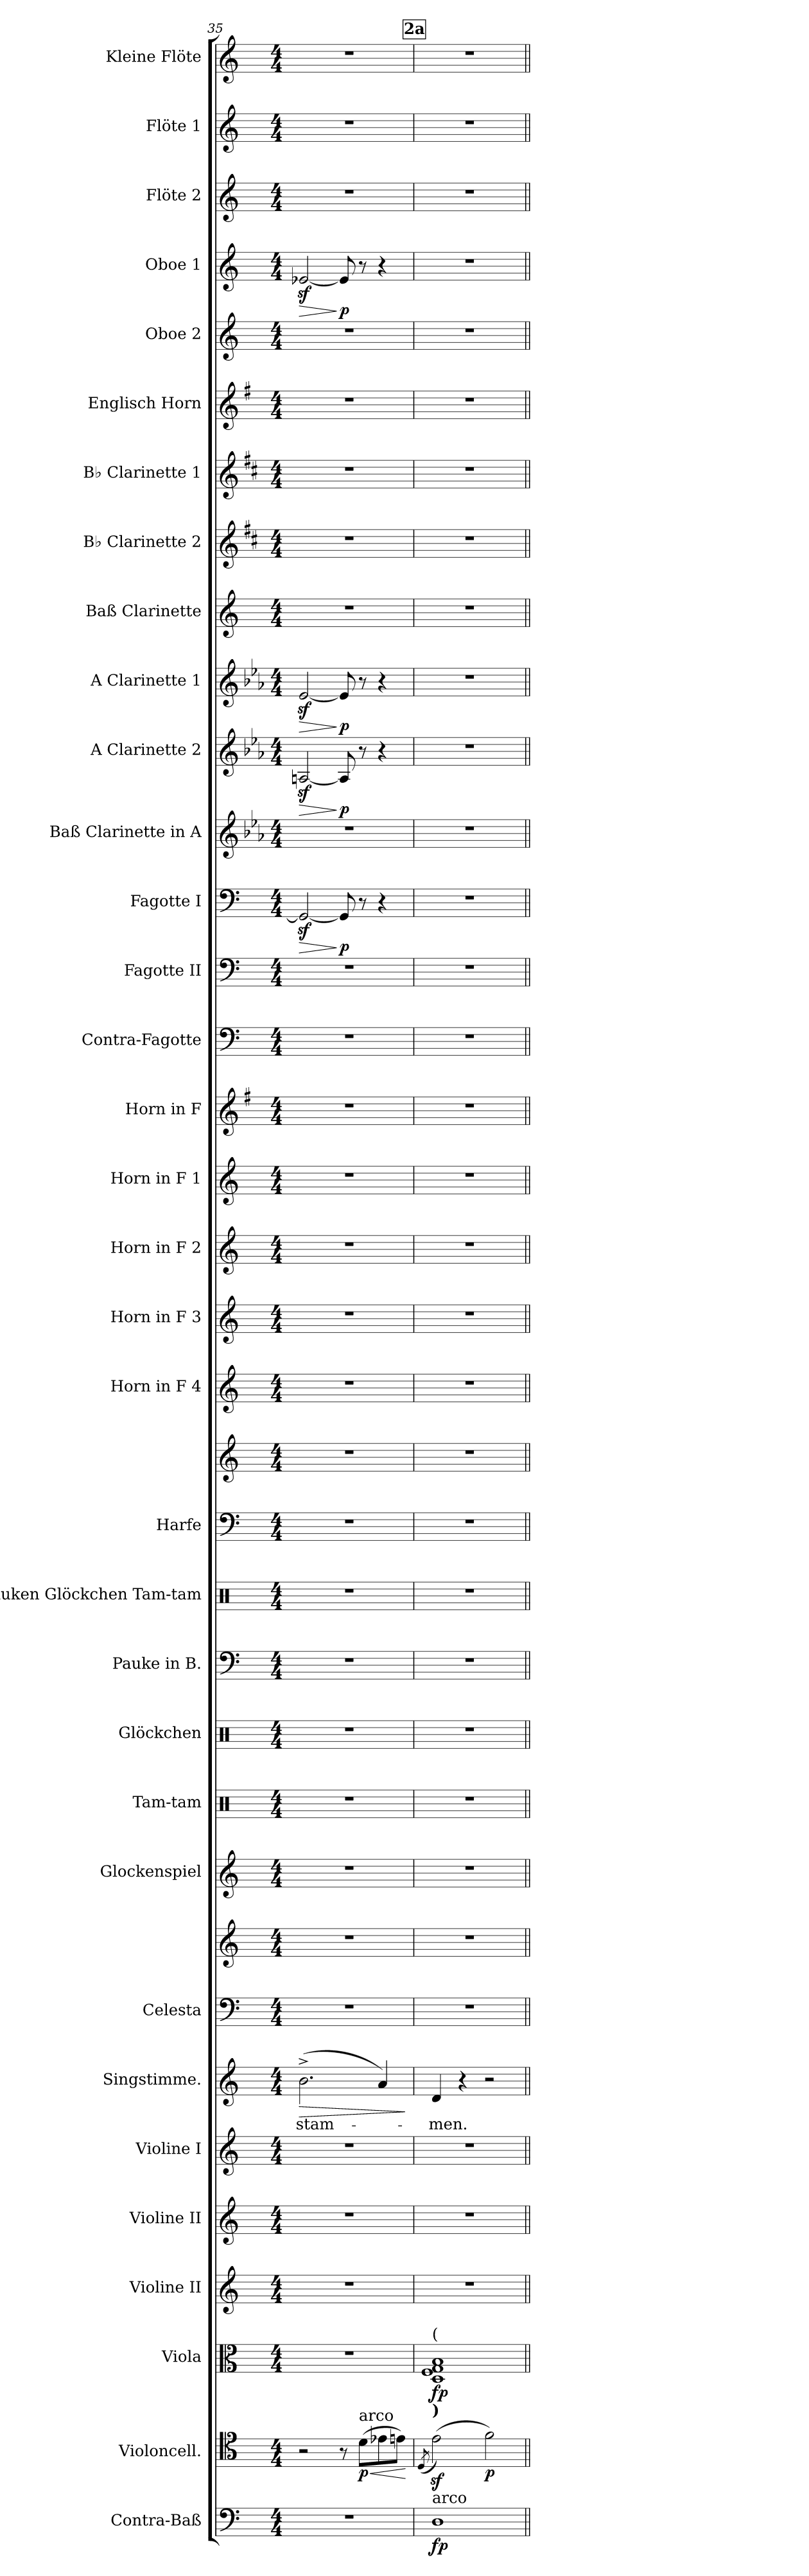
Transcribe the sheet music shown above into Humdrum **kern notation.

**kern	**dynam	**kern	**dynam	**kern	**dynam	**kern	**kern	**kern	**kern	**text	**dynam	**kern	**kern	**kern	**kern	**kern	**kern	**kern	**kern	**kern	**kern	**kern	**kern	**kern	**kern	**kern	**kern	**kern	**dynam	**kern	**kern	**dynam	**kern	**dynam	**kern	**kern	**kern	**kern	**kern	**kern	**dynam	**kern	**kern	**kern
*part34	*part34	*part33	*part33	*part32	*part32	*part31	*part30	*part29	*part28	*part28	*part28	*part27	*part27	*part26	*part25	*part24	*part23	*part22	*part21	*part21	*part20	*part19	*part18	*part17	*part16	*part15	*part14	*part13	*part13	*part12	*part11	*part11	*part10	*part10	*part9	*part8	*part7	*part6	*part5	*part4	*part4	*part3	*part2	*part1
*staff36	*staff36	*staff35	*staff35	*staff34	*staff34	*staff33	*staff32	*staff31	*staff30	*staff30	*staff30	*staff29	*staff28	*staff27	*staff26	*staff25	*staff24	*staff23	*staff22	*staff21	*staff20	*staff19	*staff18	*staff17	*staff16	*staff15	*staff14	*staff13	*staff13	*staff12	*staff11	*staff11	*staff10	*staff10	*staff9	*staff8	*staff7	*staff6	*staff5	*staff4	*staff4	*staff3	*staff2	*staff1
*I"Contra-Baß	*	*I"Violoncell.	*	*I"Viola	*	*I"Violine II	*I"Violine II	*I"Violine I	*I"Singstimme.	*	*	*I"Celesta	*	*I"Glockenspiel	*I"Tam-tam	*I"Glöckchen	*I"Pauke in B.	*I"Pauken  Glöckchen Tam-tam	*I"Harfe	*	*I"Horn in F 4	*I"Horn in F 3	*I"Horn in F 2	*I"Horn in F 1	*I"Horn in F	*I"Contra-Fagotte	*I"Fagotte II	*I"Fagotte I	*	*I"Baß Clarinette in A	*I"A Clarinette 2	*	*I"A Clarinette 1	*	*I"Baß Clarinette	*I"B♭ Clarinette 2	*I"B♭ Clarinette 1	*I"Englisch Horn	*I"Oboe 2	*I"Oboe 1	*	*I"Flöte 2	*I"Flöte 1	*I"Kleine Flöte
*I'C.-B.	*	*I'Vc.	*	*I'Vla.	*	*I'Vln. II	*I'Vln. II	*I'Vln. I	*I'Sgst.	*	*	*I'Cel.	*	*I'Glk.	*I'Tam-tam	*I'Gl.	*I'Pauke	*I'Tam-tam	*I'Hfe.	*	*I'Hn. 4	*I'Hn. 3	*I'Hn. 2	*I'Hn. 1	*	*I'C.-Fg.	*I'Fg. II	*I'Fg. I	*	*	*I'A Cl. 2	*	*I'A Cl. 1	*	*I'B. Cl.	*I'B♭ Cl. 2	*I'B♭ Cl. 1	*I'E. H.	*I'Ob. 2	*I'Ob. 1	*	*I'Fl. 2	*I'Fl. 1	*I'Kl. Fl.
*clefF4	*	*clefC4	*	*clefC3	*	*clefG2	*clefG2	*clefG2	*clefG2	*	*	*clefF4	*clefG2	*clefG2	*clefX	*clefX	*clefF4	*clefX	*clefF4	*clefG2	*clefG2	*clefG2	*clefG2	*clefG2	*clefG2	*clefF4	*clefF4	*clefF4	*	*clefG2	*clefG2	*	*clefG2	*	*clefG2	*clefG2	*clefG2	*clefG2	*clefG2	*clefG2	*	*clefG2	*clefG2	*clefG2
*ITrd7c12	*	*	*	*	*	*	*	*	*	*	*	*ITrd-7c-12	*ITrd-7c-12	*ITrd-14c-24	*	*	*	*	*	*	*ITrd4c7	*ITrd4c7	*ITrd4c7	*ITrd4c7	*ITrd4c7	*ITrd7c12	*	*	*	*ITrd2c3	*ITrd2c3	*	*ITrd2c3	*	*ITrd8c14	*ITrd1c2	*ITrd1c2	*ITrd4c7	*	*	*	*	*	*ITrd-7c-12
*k[]	*	*k[]	*	*k[]	*	*k[]	*k[]	*k[]	*k[]	*	*	*k[]	*k[]	*k[]	*k[]	*k[]	*k[]	*k[]	*k[]	*k[]	*k[b-]	*k[b-]	*k[b-]	*k[b-]	*k[]	*k[]	*k[]	*k[]	*	*k[]	*k[]	*	*k[]	*	*k[]	*k[]	*k[]	*k[]	*k[]	*k[]	*	*k[]	*k[]	*k[]
*M4/4	*	*M4/4	*	*M4/4	*	*M4/4	*M4/4	*M4/4	*M4/4	*	*	*M4/4	*M4/4	*M4/4	*M4/4	*M4/4	*M4/4	*M4/4	*M4/4	*M4/4	*M4/4	*M4/4	*M4/4	*M4/4	*M4/4	*M4/4	*M4/4	*M4/4	*	*M4/4	*M4/4	*	*M4/4	*	*M4/4	*M4/4	*M4/4	*M4/4	*M4/4	*M4/4	*	*M4/4	*M4/4	*M4/4
=35	=35	=35	=35	=35	=35	=35	=35	=35	=35	=35	=35	=35	=35	=35	=35	=35	=35	=35	=35	=35	=35	=35	=35	=35	=35	=35	=35	=35	=35	=35	=35	=35	=35	=35	=35	=35	=35	=35	=35	=35	=35	=35	=35	=35
!	!	!	!	!	!	!	!	!	!	!LO:LY:b	!LO:HP:b	!	!	!	!	!	!	!	!	!	!	!	!	!	!	!	!	!	!LO:HP:b	!	!	!LO:HP:b	!	!LO:HP:b	!	!	!	!	!	!	!LO:HP:b	!	!	!
1r	.	2r	.	1r	.	1r	1r	1r	(2.b^\	stam-	>	1r	1r	1r	1r	1r	1r	1r	1r	1r	1r	1r	1r	1r	1r	1r	1r	2GGz</_	>	1r	[2F#Xz</	>	[2cz</	>	1r	1r	1r	1r	1r	[2e-Xz</	>	1r	1r	1r
!	!	!	!	!	!	!	!	!	!	!	!	!	!	!	!	!	!	!	!	!	!	!	!	!	!	!	!	!	!LO:DY:n=1:b	!	!	!LO:DY:n=1:b	!	!LO:DY:n=1:b	!	!	!	!	!	!	!LO:DY:n=1:b	!	!	!
.	.	8r	.	.	.	.	.	.	.	.	.	.	.	.	.	.	.	.	.	.	.	.	.	.	.	.	.	8GG/]	] p	.	8F#/]	] p	8c/]	] p	.	.	.	.	.	8e-/]	] p	.	.	.
!	!	!LO:TX:a:t=arco	!	!	!	!	!	!	!	!	!	!	!	!	!	!	!	!	!	!	!	!	!	!	!	!	!	!	!	!	!	!	!	!	!	!	!	!	!	!	!	!	!	!
!	!	!	!LO:HP:b	!	!	!	!	!	!	!	!	!	!	!	!	!	!	!	!	!	!	!	!	!	!	!	!	!	!	!	!	!	!	!	!	!	!	!	!	!	!	!	!	!
!	!	!	!LO:DY:n=1:b	!	!	!	!	!	!	!	!	!	!	!	!	!	!	!	!	!	!	!	!	!	!	!	!	!	!	!	!	!	!	!	!	!	!	!	!	!	!	!	!	!
.	.	(8d\L	< p	.	.	.	.	.	.	.	.	.	.	.	.	.	.	.	.	.	.	.	.	.	.	.	.	8r	.	.	8r	.	8r	.	.	.	.	.	.	8r	.	.	.	.
.	.	8e-X\	.	.	.	.	.	.	4a/)	.	.	.	.	.	.	.	.	.	.	.	.	.	.	.	.	.	.	4r	.	.	4r	.	4r	.	.	.	.	.	.	4r	.	.	.	.
.	.	8en\J)	.	.	.	.	.	.	.	.	.	.	.	.	.	.	.	.	.	.	.	.	.	.	.	.	.	.	.	.	.	.	.	.	.	.	.	.	.	.	.	.	.	.
.	.	.	[	.	.	.	.	.	.	.	]	.	.	.	.	.	.	.	.	.	.	.	.	.	.	.	.	.	.	.	.	.	.	.	.	.	.	.	.	.	.	.	.	.
!!LO:REH:place=s1:a:B:fs=14:t=2a
=36	=36	=36	=36	=36	=36	=36	=36	=36	=36	=36	=36	=36	=36	=36	=36	=36	=36	=36	=36	=36	=36	=36	=36	=36	=36	=36	=36	=36	=36	=36	=36	=36	=36	=36	=36	=36	=36	=36	=36	=36	=36	=36	=36	=36
.	.	(>8qD/	.	.	.	.	.	.	.	.	.	.	.	.	.	.	.	.	.	.	.	.	.	.	.	.	.	.	.	.	.	.	.	.	.	.	.	.	.	.	.	.	.	.
*	*	*	*	*^	*	*	*	*	*	*	*	*	*	*	*	*	*	*	*	*	*	*	*	*	*	*	*	*	*	*	*	*	*	*	*	*	*	*	*	*	*	*	*	*
!	!	!	!	!LO:TX:a:t=(	!	!	!	!	!	!	!	!	!	!	!	!	!	!	!	!	!	!	!	!	!	!	!	!	!	!	!	!	!	!	!	!	!	!	!	!	!	!	!	!	!
!	!	!	!	!LO:TX:b:B:t=)	!	!	!	!	!	!	!	!	!	!	!	!	!	!	!	!	!	!	!	!	!	!	!	!	!	!	!	!	!	!	!	!	!	!	!	!	!	!	!	!	!
!LO:TX:a:t=arco	!	!	!	!	!	!	!	!	!	!	!	!	!	!	!	!	!	!	!	!	!	!	!	!	!	!	!	!	!	!	!	!	!	!	!	!	!	!	!	!	!	!	!	!	!
!	!LO:DY:b	!	!	!	!	!LO:DY:b	!	!	!	!	!LO:LY:b	!	!	!	!	!	!	!	!	!	!	!	!	!	!	!	!	!	!	!	!	!	!	!	!	!	!	!	!	!	!	!	!	!	!
1DD	fp	(2ez<\)	.	1D 1B	1F 1G	fp	1r	1r	1r	4d/	-men.	.	1r	1r	1r	1r	1r	1r	1r	1r	1r	1r	1r	1r	1r	1r	1r	1r	1r	.	1r	1r	.	1r	.	1r	1r	1r	1r	1r	1r	.	1r	1r	1r
.	.	.	.	.	.	.	.	.	.	4r	.	.	.	.	.	.	.	.	.	.	.	.	.	.	.	.	.	.	.	.	.	.	.	.	.	.	.	.	.	.	.	.	.	.	.
!	!	!	!LO:DY:b	!	!	!	!	!	!	!	!	!	!	!	!	!	!	!	!	!	!	!	!	!	!	!	!	!	!	!	!	!	!	!	!	!	!	!	!	!	!	!	!	!	!
.	.	2f\)	p	.	.	.	.	.	.	2r	.	.	.	.	.	.	.	.	.	.	.	.	.	.	.	.	.	.	.	.	.	.	.	.	.	.	.	.	.	.	.	.	.	.	.
*	*	*	*	*v	*v	*	*	*	*	*	*	*	*	*	*	*	*	*	*	*	*	*	*	*	*	*	*	*	*	*	*	*	*	*	*	*	*	*	*	*	*	*	*	*	*
=||	=||	=||	=||	=||	=||	=||	=||	=||	=||	=||	=||	=||	=||	=||	=||	=||	=||	=||	=||	=||	=||	=||	=||	=||	=||	=||	=||	=||	=||	=||	=||	=||	=||	=||	=||	=||	=||	=||	=||	=||	=||	=||	=||	=||
*-	*-	*-	*-	*-	*-	*-	*-	*-	*-	*-	*-	*-	*-	*-	*-	*-	*-	*-	*-	*-	*-	*-	*-	*-	*-	*-	*-	*-	*-	*-	*-	*-	*-	*-	*-	*-	*-	*-	*-	*-	*-	*-	*-	*-
